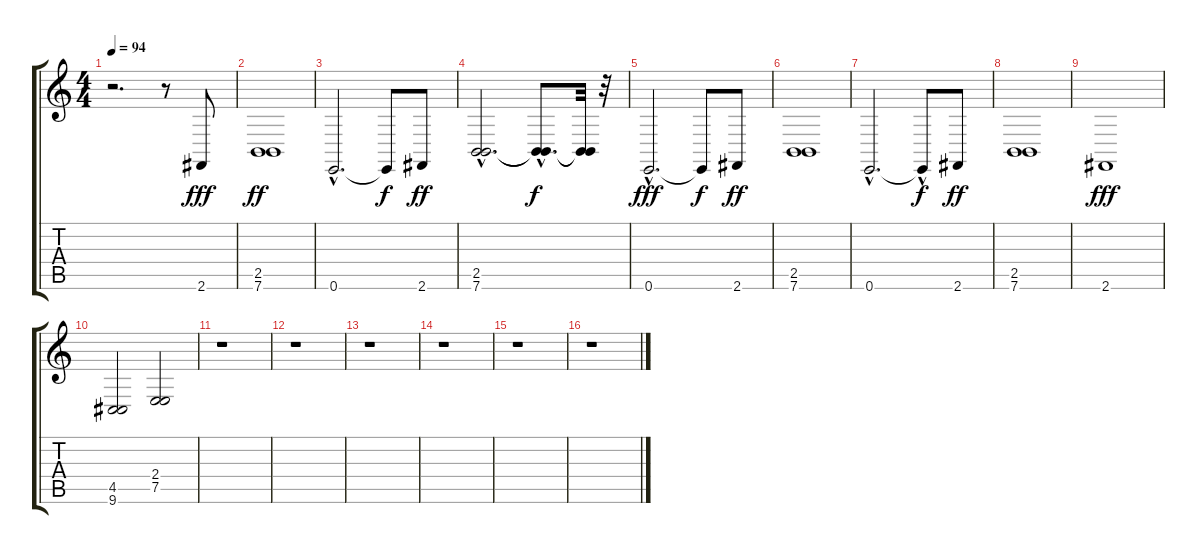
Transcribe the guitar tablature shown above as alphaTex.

\track "" {instrument pad6metallic}
\staff {score tabs}
\tuning (E4 B3 G3 D3 A2 E2) {hide}
\ts (4 4)
\tempo 94
\clef g2
\ks c
r.2{d dy f} r.8 2.6.8{dy fff} |
(2.5 7.6).1{dy ff} |
0.6{hac}.2{d} 0.6{t}.8{dy f} 2.6.8{dy ff} |
(2.5{hac} 7.6{hac}).2{d} (2.5{hac t} 7.6{hac t}).8{d dy f} (2.5{t} 7.6{t}).32 r.32 |
0.6{hac}.2{d dy fff} 0.6{t}.8{dy f} 2.6.8{dy ff} |
(2.5 7.6).1 |
0.6{hac}.2{d} 0.6{hac t}.8{dy f} 2.6.8{dy ff} |
(2.5 7.6).1 |
2.6.1{dy fff} |
(4.5 9.6).2 (2.4 7.5).2 |
r.1 |
r.1 |
r.1 |
r.1 |
r.1 |
r.1
